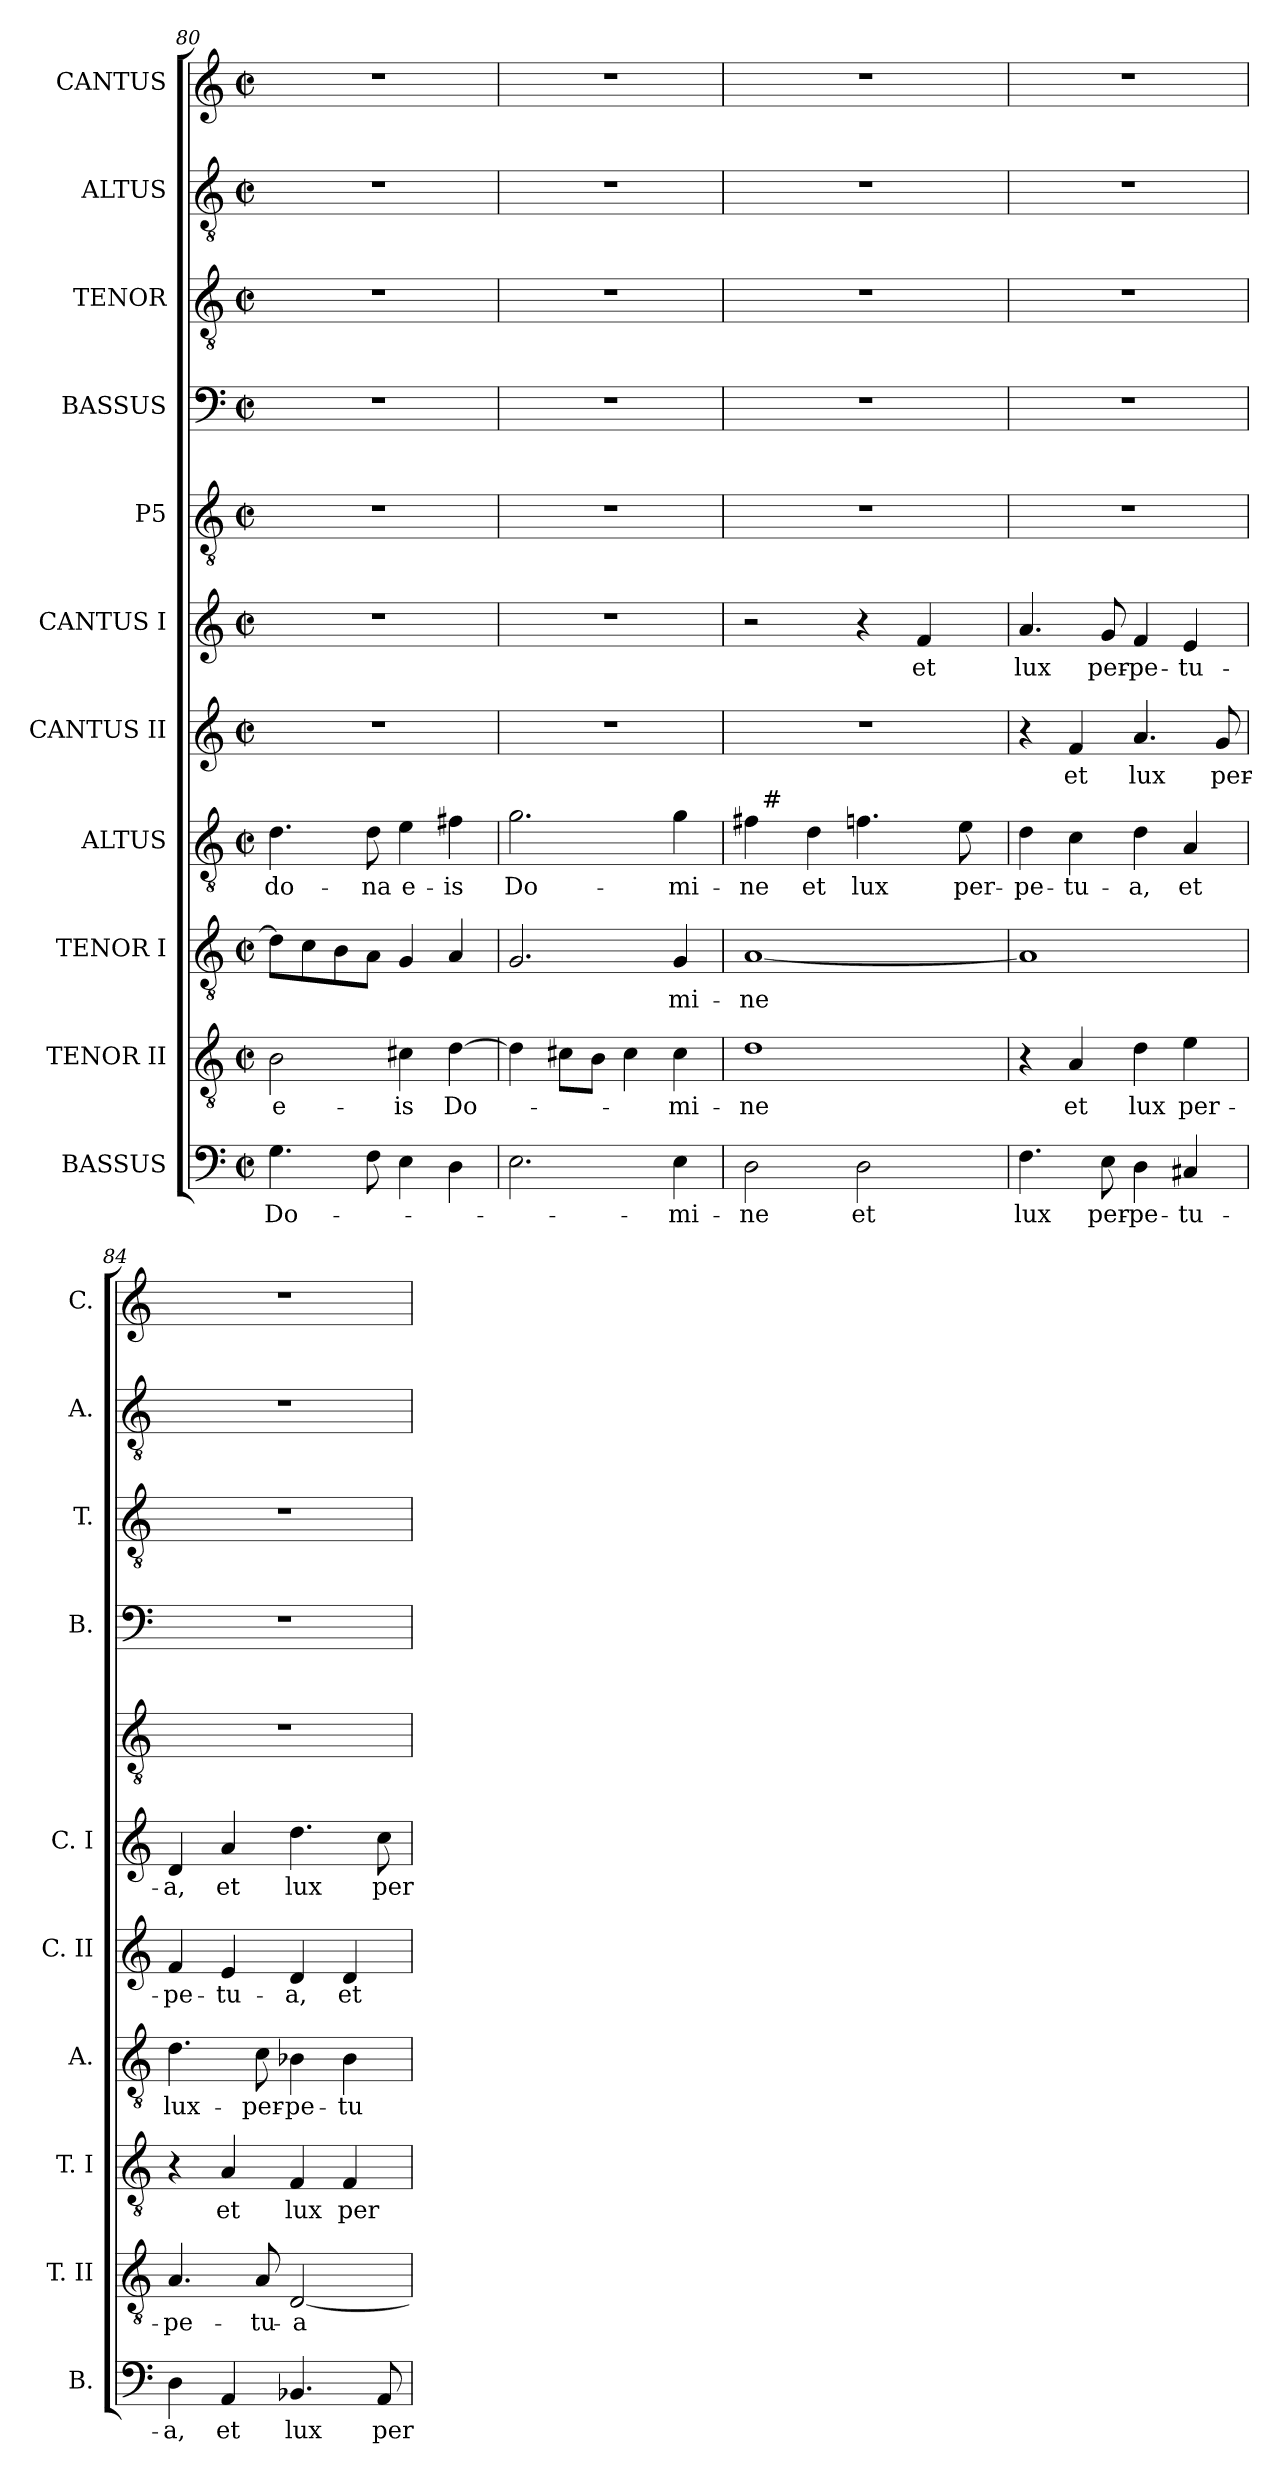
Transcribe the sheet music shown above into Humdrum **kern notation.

**kern	**text	**kern	**text	**kern	**text	**kern	**text	**kern	**text	**kern	**text	**kern	**kern	**kern	**kern	**kern
*part11	*part11	*part10	*part10	*part9	*part9	*part8	*part8	*part7	*part7	*part6	*part6	*part5	*part4	*part3	*part2	*part1
*staff11	*staff11	*staff10	*staff10	*staff9	*staff9	*staff8	*staff8	*staff7	*staff7	*staff6	*staff6	*staff5	*staff4	*staff3	*staff2	*staff1
*I"BASSUS	*	*I"TENOR II	*	*I"TENOR I	*	*I"ALTUS	*	*I"CANTUS II	*	*I"CANTUS I	*	*I"P5	*I"BASSUS	*I"TENOR	*I"ALTUS	*I"CANTUS
*I'B.	*	*I'T. II	*	*I'T. I	*	*I'A.	*	*I'C. II	*	*I'C. I	*	*	*I'B.	*I'T.	*I'A.	*I'C.
*clefF4	*	*clefGv2	*	*clefGv2	*	*clefGv2	*	*clefG2	*	*clefG2	*	*clefGv2	*clefF4	*clefGv2	*clefGv2	*clefG2
*	*	*ITrd7c12	*	*ITrd7c12	*	*ITrd7c12	*	*	*	*	*	*ITrd7c12	*	*ITrd7c12	*ITrd7c12	*
*k[]	*	*k[]	*	*k[]	*	*k[]	*	*k[]	*	*k[]	*	*k[]	*k[]	*k[]	*k[]	*k[]
*a:	*	*a:	*	*a:	*	*a:	*	*a:	*	*a:	*	*a:	*a:	*a:	*a:	*a:
*M2/2	*	*M2/2	*	*M2/2	*	*M2/2	*	*M2/2	*	*M2/2	*	*M2/2	*M2/2	*M2/2	*M2/2	*M2/2
*met(c|)	*	*met(c|)	*	*met(c|)	*	*met(c|)	*	*met(c|)	*	*met(c|)	*	*met(c|)	*met(c|)	*met(c|)	*met(c|)	*met(c|)
=80	=80	=80	=80	=80	=80	=80	=80	=80	=80	=80	=80	=80	=80	=80	=80	=80
!	!LO:LY:b:color=#000000	!	!	!	!	!	!	!	!	!	!	!	!	!	!	!
!	!	!	!LO:LY:b:color=#000000	!	!	!	!	!	!	!	!	!	!	!	!	!
!	!	!	!	!	!	!	!LO:LY:b:color=#000000	!	!	!	!	!	!	!	!	!
4.Gi\	Do-	2BBi\	e-	8Di\L]	.	4.Di\	do-	1r	.	1r	.	1r	1r	1r	1r	1r
.	.	.	.	8Ci\	.	.	.	.	.	.	.	.	.	.	.	.
.	.	.	.	8BBi\	.	.	.	.	.	.	.	.	.	.	.	.
!	!	!	!	!	!	!	!LO:LY:b:color=#000000	!	!	!	!	!	!	!	!	!
8Fi\	.	.	.	8AAi\J	.	8Di\	-na	.	.	.	.	.	.	.	.	.
!	!	!	!LO:LY:b:color=#000000	!	!	!	!	!	!	!	!	!	!	!	!	!
!	!	!	!	!	!	!	!LO:LY:b:color=#000000	!	!	!	!	!	!	!	!	!
4Ei\	.	4C#Xi\	-is	4GGi/	.	4Ei\	e-	.	.	.	.	.	.	.	.	.
!	!	!	!LO:LY:b:color=#000000	!	!	!	!	!	!	!	!	!	!	!	!	!
!	!	!	!	!	!	!	!LO:LY:b:color=#000000	!	!	!	!	!	!	!	!	!
4Di\	.	[4Di\	Do-	4AAi/	.	4F#Xi\	-is	.	.	.	.	.	.	.	.	.
!!LO:PB:g=z
=81	=81	=81	=81	=81	=81	=81	=81	=81	=81	=81	=81	=81	=81	=81	=81	=81
!	!	!	!	!	!	!	!LO:LY:b:color=#000000	!	!	!	!	!	!	!	!	!
2.Ei\	.	4Di\]	.	2.GGi/	.	2.Gi\	Do-	1r	.	1r	.	1r	1r	1r	1r	1r
.	.	8C#Xi\L	.	.	.	.	.	.	.	.	.	.	.	.	.	.
.	.	8BBi\J	.	.	.	.	.	.	.	.	.	.	.	.	.	.
.	.	4C#i\	.	.	.	.	.	.	.	.	.	.	.	.	.	.
!	!LO:LY:b:color=#000000	!	!	!	!	!	!	!	!	!	!	!	!	!	!	!
!	!	!	!LO:LY:b:color=#000000	!	!	!	!	!	!	!	!	!	!	!	!	!
!	!	!	!	!	!LO:LY:b:color=#000000	!	!	!	!	!	!	!	!	!	!	!
!	!	!	!	!	!	!	!LO:LY:b:color=#000000	!	!	!	!	!	!	!	!	!
4Ei\	-mi-	4C#i\	-mi-	4GGi/	-mi-	4Gi\	-mi-	.	.	.	.	.	.	.	.	.
=82	=82	=82	=82	=82	=82	=82	=82	=82	=82	=82	=82	=82	=82	=82	=82	=82
!	!LO:LY:b:color=#000000	!	!	!	!	!	!	!	!	!	!	!	!	!	!	!
!	!	!	!LO:LY:b:color=#000000	!	!	!	!	!	!	!	!	!	!	!	!	!
!	!	!	!	!	!LO:LY:b:color=#000000	!	!	!	!	!	!	!	!	!	!	!
!	!	!	!	!	!	!	!LO:LY:b:color=#000000	!	!	!	!	!	!	!	!	!
*	*	*	*	*	*	*^	*	*	*	*	*	*	*	*	*	*
2Di\	-ne	1Di	-ne	[1AAi	-ne	4F#i\	32ryy	-ne	1r	.	2r	.	1r	1r	1r	1r	1r
.	.	.	.	.	.	.	256ryy	.	.	.	.	.	.	.	.	.	.
!	!	!	!	!	!	!	!LO:TX:a:t=#	!	!	!	!	!	!	!	!	!	!
.	.	.	.	.	.	.	2ryy	.	.	.	.	.	.	.	.	.	.
!	!	!	!	!	!	!	!	!LO:LY:b:color=#000000	!	!	!	!	!	!	!	!	!
.	.	.	.	.	.	4Di\	.	et	.	.	.	.	.	.	.	.	.
!	!LO:LY:b:color=#000000	!	!	!	!	!	!	!	!	!	!	!	!	!	!	!	!
!	!	!	!	!	!	!	!	!LO:LY:b:color=#000000	!	!	!	!	!	!	!	!	!
2Di\	et	.	.	.	.	4.Fni\	.	lux	.	.	4r	.	.	.	.	.	.
.	.	.	.	.	.	.	4ryy	.	.	.	.	.	.	.	.	.	.
!	!	!	!	!	!	!	!	!	!	!	!	!LO:LY:b:color=#000000	!	!	!	!	!
.	.	.	.	.	.	.	.	.	.	.	4fi/	et	.	.	.	.	.
.	.	.	.	.	.	.	8ryy	.	.	.	.	.	.	.	.	.	.
!	!	!	!	!	!	!	!	!LO:LY:b:color=#000000	!	!	!	!	!	!	!	!	!
.	.	.	.	.	.	8Ei\	.	per-	.	.	.	.	.	.	.	.	.
.	.	.	.	.	.	.	16ryy	.	.	.	.	.	.	.	.	.	.
.	.	.	.	.	.	.	64..ryy	.	.	.	.	.	.	.	.	.	.
*	*	*	*	*	*	*v	*v	*	*	*	*	*	*	*	*	*	*
=83	=83	=83	=83	=83	=83	=83	=83	=83	=83	=83	=83	=83	=83	=83	=83	=83
*	*	*	*	*	*	*^	*	*	*	*	*	*	*	*	*	*
!	!LO:LY:b:color=#000000	!	!	!	!	!	!	!	!	!	!	!	!	!	!	!	!
*	*	*	*	*	*	*v	*v	*	*	*	*	*	*	*	*	*	*
*	*	*	*	*	*	*^	*	*	*	*	*	*	*	*	*	*
!	!	!	!	!	!	!	!	!LO:LY:b:color=#000000	!	!	!	!	!	!	!	!	!
*	*	*	*	*	*	*v	*v	*	*	*	*	*	*	*	*	*	*
*	*	*	*	*	*	*^	*	*	*	*	*	*	*	*	*	*
!	!	!	!	!	!	!	!	!	!	!	!	!LO:LY:b:color=#000000	!	!	!	!	!
*	*	*	*	*	*	*v	*v	*	*	*	*	*	*	*	*	*	*
4.Fi\	lux	4r	.	1AAi]	.	4Di\	-pe-	4r	.	4.ai/	lux	1r	1r	1r	1r	1r
!	!	!	!LO:LY:b:color=#000000	!	!	!	!	!	!	!	!	!	!	!	!	!
!	!	!	!	!	!	!	!LO:LY:b:color=#000000	!	!	!	!	!	!	!	!	!
!	!	!	!	!	!	!	!	!	!LO:LY:b:color=#000000	!	!	!	!	!	!	!
.	.	4AAi/	et	.	.	4Ci\	-tu-	4fi/	et	.	.	.	.	.	.	.
!	!LO:LY:b:color=#000000	!	!	!	!	!	!	!	!	!	!	!	!	!	!	!
!	!	!	!	!	!	!	!	!	!	!	!LO:LY:b:color=#000000	!	!	!	!	!
8Ei\	per-	.	.	.	.	.	.	.	.	8gi/	per-	.	.	.	.	.
!	!LO:LY:b:color=#000000	!	!	!	!	!	!	!	!	!	!	!	!	!	!	!
!	!	!	!LO:LY:b:color=#000000	!	!	!	!	!	!	!	!	!	!	!	!	!
!	!	!	!	!	!	!	!LO:LY:b:color=#000000	!	!	!	!	!	!	!	!	!
!	!	!	!	!	!	!	!	!	!LO:LY:b:color=#000000	!	!	!	!	!	!	!
!	!	!	!	!	!	!	!	!	!	!	!LO:LY:b:color=#000000	!	!	!	!	!
4Di\	-pe-	4Di\	lux	.	.	4Di\	-a,	4.ai/	lux	4fi/	-pe-	.	.	.	.	.
!	!LO:LY:b:color=#000000	!	!	!	!	!	!	!	!	!	!	!	!	!	!	!
!	!	!	!LO:LY:b:color=#000000	!	!	!	!	!	!	!	!	!	!	!	!	!
!	!	!	!	!	!	!	!LO:LY:b:color=#000000	!	!	!	!	!	!	!	!	!
!	!	!	!	!	!	!	!	!	!	!	!LO:LY:b:color=#000000	!	!	!	!	!
4C#Xi/	-tu-	4Ei\	per-	.	.	4AAi/	et	.	.	4ei/	-tu-	.	.	.	.	.
!	!	!	!	!	!	!	!	!	!LO:LY:b:color=#000000	!	!	!	!	!	!	!
.	.	.	.	.	.	.	.	8gi/	per-	.	.	.	.	.	.	.
=84	=84	=84	=84	=84	=84	=84	=84	=84	=84	=84	=84	=84	=84	=84	=84	=84
!	!LO:LY:b:color=#000000	!	!	!	!	!	!	!	!	!	!	!	!	!	!	!
!	!	!	!LO:LY:b:color=#000000	!	!	!	!	!	!	!	!	!	!	!	!	!
!	!	!	!	!	!	!	!LO:LY:b:color=#000000	!	!	!	!	!	!	!	!	!
!	!	!	!	!	!	!	!	!	!LO:LY:b:color=#000000	!	!	!	!	!	!	!
!	!	!	!	!	!	!	!	!	!	!	!LO:LY:b:color=#000000	!	!	!	!	!
4Di\	-a,	4.AAi/	-pe-	4r	.	4.Di\	lux-	4fi/	-pe-	4di/	-a,	1r	1r	1r	1r	1r
!	!LO:LY:b:color=#000000	!	!	!	!	!	!	!	!	!	!	!	!	!	!	!
!	!	!	!	!	!LO:LY:b:color=#000000	!	!	!	!	!	!	!	!	!	!	!
!	!	!	!	!	!	!	!	!	!LO:LY:b:color=#000000	!	!	!	!	!	!	!
!	!	!	!	!	!	!	!	!	!	!	!LO:LY:b:color=#000000	!	!	!	!	!
4AAi/	et	.	.	4AAi/	et	.	.	4ei/	-tu-	4ai/	et	.	.	.	.	.
!	!	!	!LO:LY:b:color=#000000	!	!	!	!	!	!	!	!	!	!	!	!	!
!	!	!	!	!	!	!	!LO:LY:b:color=#000000	!	!	!	!	!	!	!	!	!
.	.	8AAi/	-tu-	.	.	8Ci\	-per-	.	.	.	.	.	.	.	.	.
!	!LO:LY:b:color=#000000	!	!	!	!	!	!	!	!	!	!	!	!	!	!	!
!	!	!	!LO:LY:b:color=#000000	!	!	!	!	!	!	!	!	!	!	!	!	!
!	!	!	!	!	!LO:LY:b:color=#000000	!	!	!	!	!	!	!	!	!	!	!
!	!	!	!	!	!	!	!LO:LY:b:color=#000000	!	!	!	!	!	!	!	!	!
!	!	!	!	!	!	!	!	!	!LO:LY:b:color=#000000	!	!	!	!	!	!	!
!	!	!	!	!	!	!	!	!	!	!	!LO:LY:b:color=#000000	!	!	!	!	!
4.BB-Xi/	lux	[2DDi/	-a	4FFi/	lux	4BB-Xi\	-pe-	4di/	-a,	4.ddi\	lux	.	.	.	.	.
!	!	!	!	!	!LO:LY:b:color=#000000	!	!	!	!	!	!	!	!	!	!	!
!	!	!	!	!	!	!	!LO:LY:b:color=#000000	!	!	!	!	!	!	!	!	!
!	!	!	!	!	!	!	!	!	!LO:LY:b:color=#000000	!	!	!	!	!	!	!
.	.	.	.	4FFi/	per-	4BB-i\	-tu-	4di/	et	.	.	.	.	.	.	.
!	!LO:LY:b:color=#000000	!	!	!	!	!	!	!	!	!	!	!	!	!	!	!
!	!	!	!	!	!	!	!	!	!	!	!LO:LY:b:color=#000000	!	!	!	!	!
8AAi/	per-	.	.	.	.	.	.	.	.	8cci\	per-	.	.	.	.	.
=	=	=	=	=	=	=	=	=	=	=	=	=	=	=	=	=
*-	*-	*-	*-	*-	*-	*-	*-	*-	*-	*-	*-	*-	*-	*-	*-	*-
